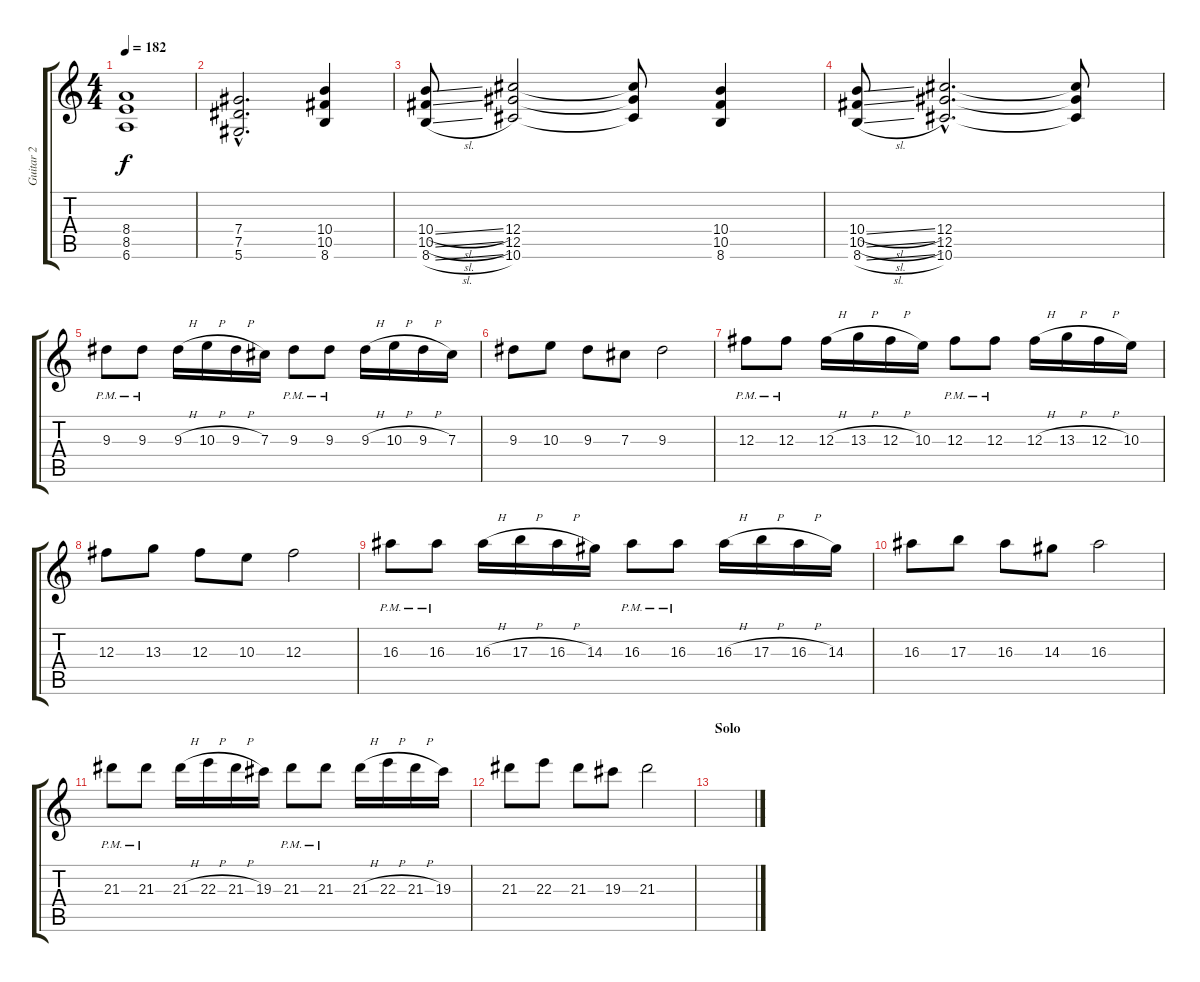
\track ("Guitar 2" "Guitar 2") {instrument distortionguitar}
\staff {score tabs}
\tuning (Eb4 Bb3 Gb3 Db3 Ab2 Eb2) {hide}
\ts (4 4)
\tempo 182
\clef g2
\ks c
(8.4 8.5 6.6).1{dy f} |
(7.4{hac} 7.5{hac} 5.6{hac}).2{d} (10.4 10.5 8.6).4 |
(10.4{sl} 10.5{sl} 8.6{sl}).8 (12.4 12.5 10.6).2 (12.4{t} 12.5{t} 10.6{t}).8 (10.4 10.5 8.6).4 |
(10.4{sl} 10.5{sl} 8.6{sl}).8 (12.4{hac} 12.5{hac} 10.6{hac}).2{d} (12.4{t} 12.5{t} 10.6{t}).8 |
9.3{pm}.8{balance 6} 9.3{pm}.8 9.3{h}.16 10.3{h}.16 9.3{h}.16 7.3.16 9.3{pm}.8 9.3{pm}.8 9.3{h}.16 10.3{h}.16 9.3{h}.16 7.3.16 |
9.3.8 10.3.8 9.3.8 7.3.8 9.3.2 |
12.3{pm}.8 12.3{pm}.8 12.3{h}.16 13.3{h}.16 12.3{h}.16 10.3.16 12.3{pm}.8 12.3{pm}.8 12.3{h}.16 13.3{h}.16 12.3{h}.16 10.3.16 |
12.3.8 13.3.8 12.3.8 10.3.8 12.3.2 |
16.3{pm}.8 16.3{pm}.8 16.3{h}.16 17.3{h}.16 16.3{h}.16 14.3.16 16.3{pm}.8 16.3{pm}.8 16.3{h}.16 17.3{h}.16 16.3{h}.16 14.3.16 |
16.3.8 17.3.8 16.3.8 14.3.8 16.3.2 |
21.3{pm}.8 21.3{pm}.8 21.3{h}.16 22.3{h}.16 21.3{h}.16 19.3.16 21.3{pm}.8 21.3{pm}.8 21.3{h}.16 22.3{h}.16 21.3{h}.16 19.3.16 |
21.3.8 22.3.8 21.3.8 19.3.8 21.3.2 |
\section ("" "Solo")
